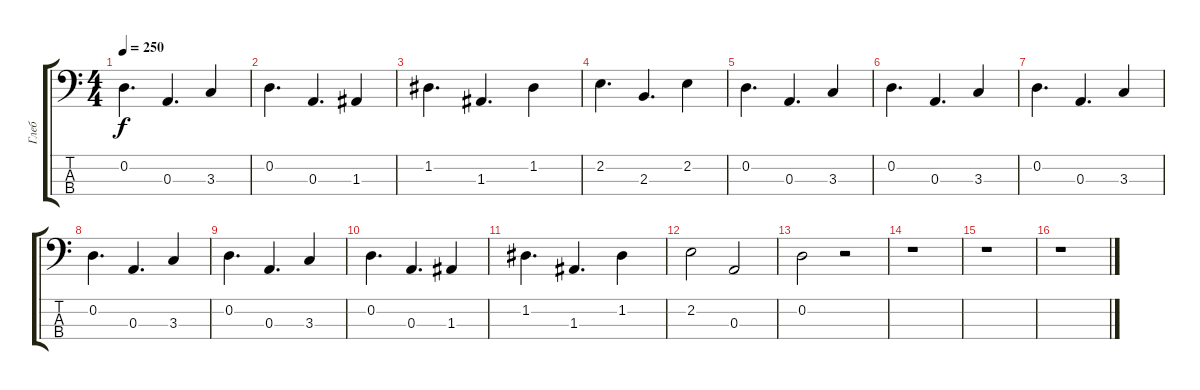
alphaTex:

\track ("Глеб" "Глеб") {instrument electricbasspick}
\staff {score tabs}
\tuning (G2 D2 A1 E1) {hide}
\ts (4 4)
\tempo 250
\clef f4
\ks c
0.2.4{d dy f} 0.3.4{d} 3.3.4 |
0.2.4{d} 0.3.4{d} 1.3.4 |
1.2.4{d} 1.3.4{d} 1.2.4 |
2.2.4{d} 2.3.4{d} 2.2.4 |
0.2.4{d} 0.3.4{d} 3.3.4 |
0.2.4{d} 0.3.4{d} 3.3.4 |
0.2.4{d} 0.3.4{d} 3.3.4 |
0.2.4{d} 0.3.4{d} 3.3.4 |
0.2.4{d} 0.3.4{d} 3.3.4 |
0.2.4{d} 0.3.4{d} 1.3.4 |
1.2.4{d} 1.3.4{d} 1.2.4 |
2.2.2 0.3.2 |
0.2.2 r.2 |
r.1 |
r.1 |
r.1
